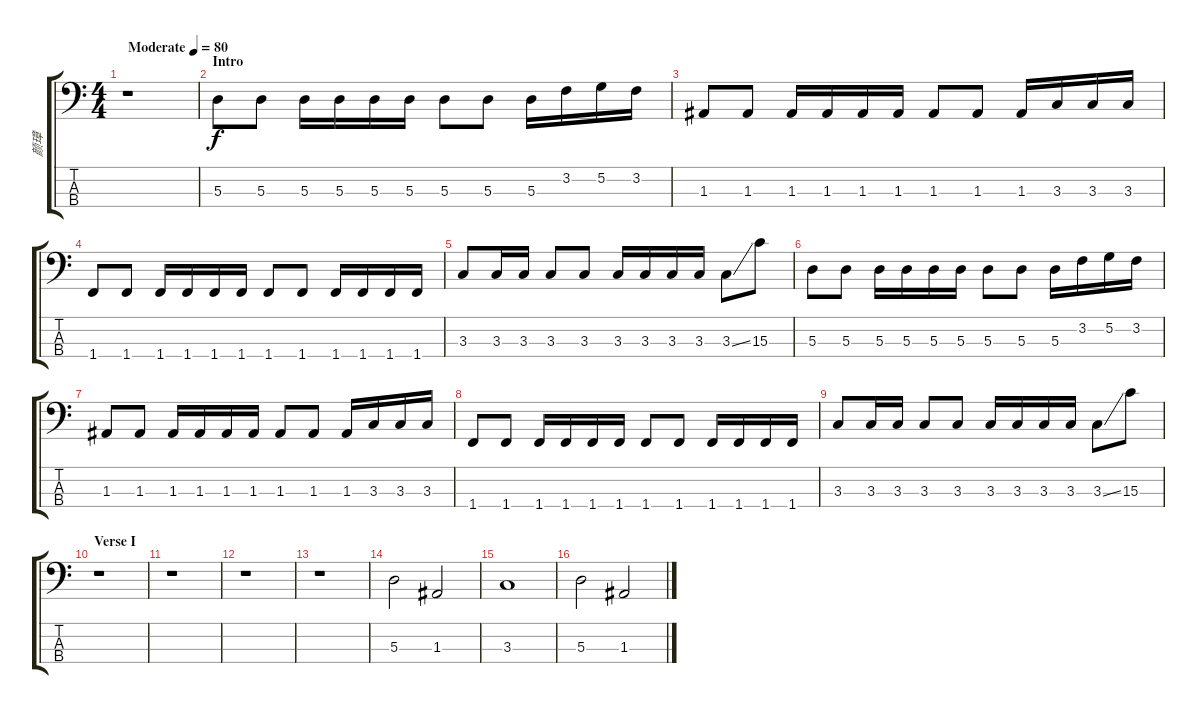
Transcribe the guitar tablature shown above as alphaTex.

\track ("颜璋" "颜璋") {instrument electricbassfinger}
\staff {score tabs}
\tuning (G2 D2 A1 E1) {hide}
\ts (4 4)
\tempo (80 "Moderate")
\clef f4
\ks c
r.1{dy f instrument electricbassfinger} |
\section ("" "Intro")
5.3.8 5.3.8 5.3.16 5.3.16 5.3.16 5.3.16 5.3.8 5.3.8 5.3.16 3.2.16 5.2.16 3.2.16 |
1.3.8 1.3.8 1.3.16 1.3.16 1.3.16 1.3.16 1.3.8 1.3.8 1.3.16 3.3.16 3.3.16 3.3.16 |
1.4.8 1.4.8 1.4.16 1.4.16 1.4.16 1.4.16 1.4.8 1.4.8 1.4.16 1.4.16 1.4.16 1.4.16 |
3.3.8 3.3.16 3.3.16 3.3.8 3.3.8 3.3.16 3.3.16 3.3.16 3.3.16 3.3{ss}.8 15.3.8 |
5.3.8 5.3.8 5.3.16 5.3.16 5.3.16 5.3.16 5.3.8 5.3.8 5.3.16 3.2.16 5.2.16 3.2.16 |
1.3.8 1.3.8 1.3.16 1.3.16 1.3.16 1.3.16 1.3.8 1.3.8 1.3.16 3.3.16 3.3.16 3.3.16 |
1.4.8 1.4.8 1.4.16 1.4.16 1.4.16 1.4.16 1.4.8 1.4.8 1.4.16 1.4.16 1.4.16 1.4.16 |
3.3.8 3.3.16 3.3.16 3.3.8 3.3.8 3.3.16 3.3.16 3.3.16 3.3.16 3.3{ss}.8 15.3.8 |
\section ("" "Verse I")
r.1 |
r.1 |
r.1 |
r.1 |
5.3.2 1.3.2 |
3.3.1 |
5.3.2 1.3.2
